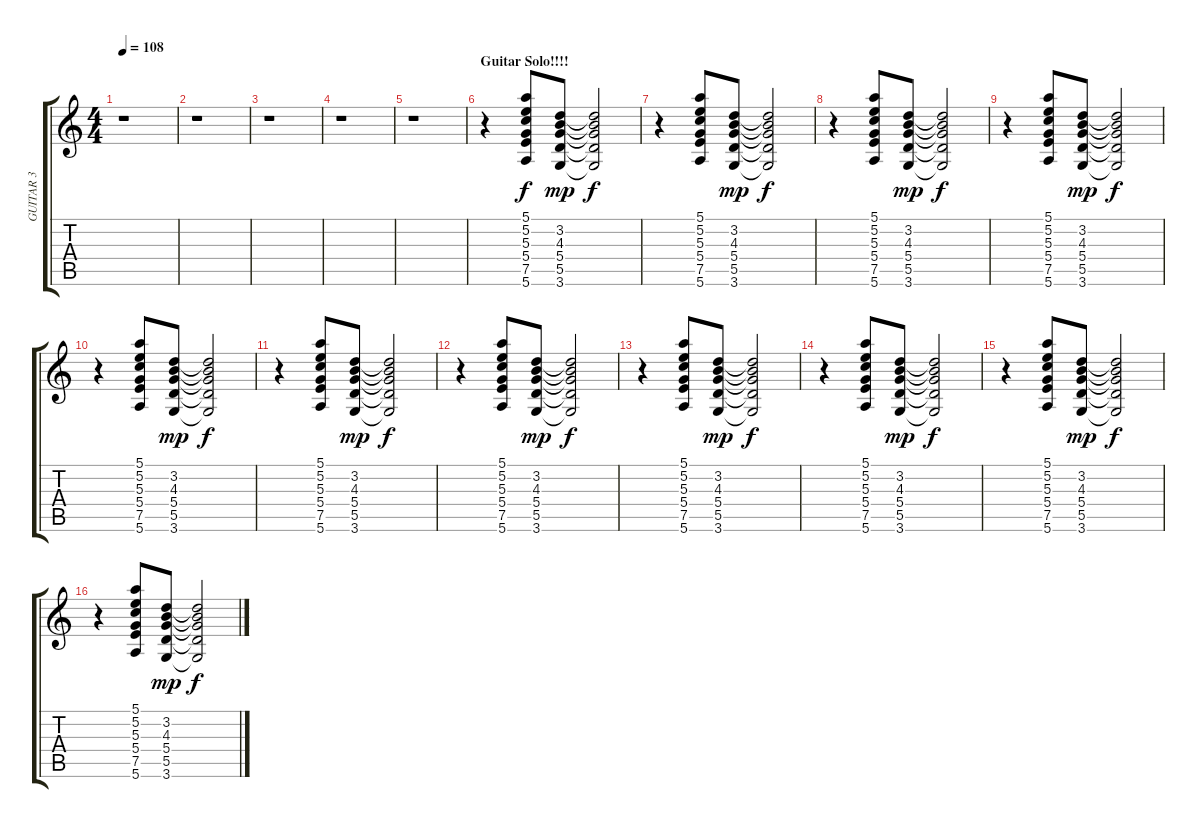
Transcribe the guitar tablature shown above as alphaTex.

\track ("GUITAR 3" "GUITAR 3") {instrument electricguitarjazz}
\staff {score tabs}
\tuning (E4 B3 G3 D3 A2 E2) {hide}
\ts (4 4)
\tempo 108
\clef g2
\ks c
r.1{dy f} |
r.1 |
r.1 |
r.1 |
r.1 |
\section ("" "Guitar Solo!!!!")
r.4 (5.1 5.2 5.3 5.4 7.5 5.6).8 (3.2 4.3 5.4 5.5 3.6).8{dy mp} (3.2{t} 4.3{t} 5.4{t} 5.5{t} 3.6{t}).2{dy f} |
r.4 (5.1 5.2 5.3 5.4 7.5 5.6).8 (3.2 4.3 5.4 5.5 3.6).8{dy mp} (3.2{t} 4.3{t} 5.4{t} 5.5{t} 3.6{t}).2{dy f} |
r.4 (5.1 5.2 5.3 5.4 7.5 5.6).8 (3.2 4.3 5.4 5.5 3.6).8{dy mp} (3.2{t} 4.3{t} 5.4{t} 5.5{t} 3.6{t}).2{dy f} |
r.4 (5.1 5.2 5.3 5.4 7.5 5.6).8 (3.2 4.3 5.4 5.5 3.6).8{dy mp} (3.2{t} 4.3{t} 5.4{t} 5.5{t} 3.6{t}).2{dy f} |
r.4 (5.1 5.2 5.3 5.4 7.5 5.6).8 (3.2 4.3 5.4 5.5 3.6).8{dy mp} (3.2{t} 4.3{t} 5.4{t} 5.5{t} 3.6{t}).2{dy f} |
r.4 (5.1 5.2 5.3 5.4 7.5 5.6).8 (3.2 4.3 5.4 5.5 3.6).8{dy mp} (3.2{t} 4.3{t} 5.4{t} 5.5{t} 3.6{t}).2{dy f} |
r.4 (5.1 5.2 5.3 5.4 7.5 5.6).8 (3.2 4.3 5.4 5.5 3.6).8{dy mp} (3.2{t} 4.3{t} 5.4{t} 5.5{t} 3.6{t}).2{dy f} |
r.4 (5.1 5.2 5.3 5.4 7.5 5.6).8 (3.2 4.3 5.4 5.5 3.6).8{dy mp} (3.2{t} 4.3{t} 5.4{t} 5.5{t} 3.6{t}).2{dy f} |
r.4 (5.1 5.2 5.3 5.4 7.5 5.6).8 (3.2 4.3 5.4 5.5 3.6).8{dy mp} (3.2{t} 4.3{t} 5.4{t} 5.5{t} 3.6{t}).2{dy f} |
r.4 (5.1 5.2 5.3 5.4 7.5 5.6).8 (3.2 4.3 5.4 5.5 3.6).8{dy mp} (3.2{t} 4.3{t} 5.4{t} 5.5{t} 3.6{t}).2{dy f} |
r.4 (5.1 5.2 5.3 5.4 7.5 5.6).8 (3.2 4.3 5.4 5.5 3.6).8{dy mp} (3.2{t} 4.3{t} 5.4{t} 5.5{t} 3.6{t}).2{dy f}
